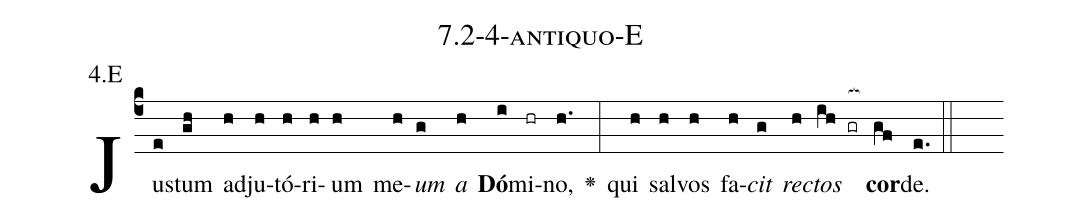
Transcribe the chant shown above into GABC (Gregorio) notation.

name: 7.2-4-antiquo-E;
annotation: 4.E;
%%
(c4)Jus(e)tum(gh) ad(h)ju(h)tó(h)ri(h)um(h) me(h)<i>um</i>(g) <i>a</i>(h) <b>Dó</b>(i)mi(hr)no,(h.) <v>\greheightstar</v>(:) qui(h) sal(h)vos(h) fa(h)<i>cit</i>(g) <i>rec</i>(h)<i>tos</i>(ih gr[ocb:1{]) <b>cor</b>(gf[ocb:0}])de.(e.) (::)


%E(h) u(g) o(h) u(ih) a(gf) e.(e.) (::)
